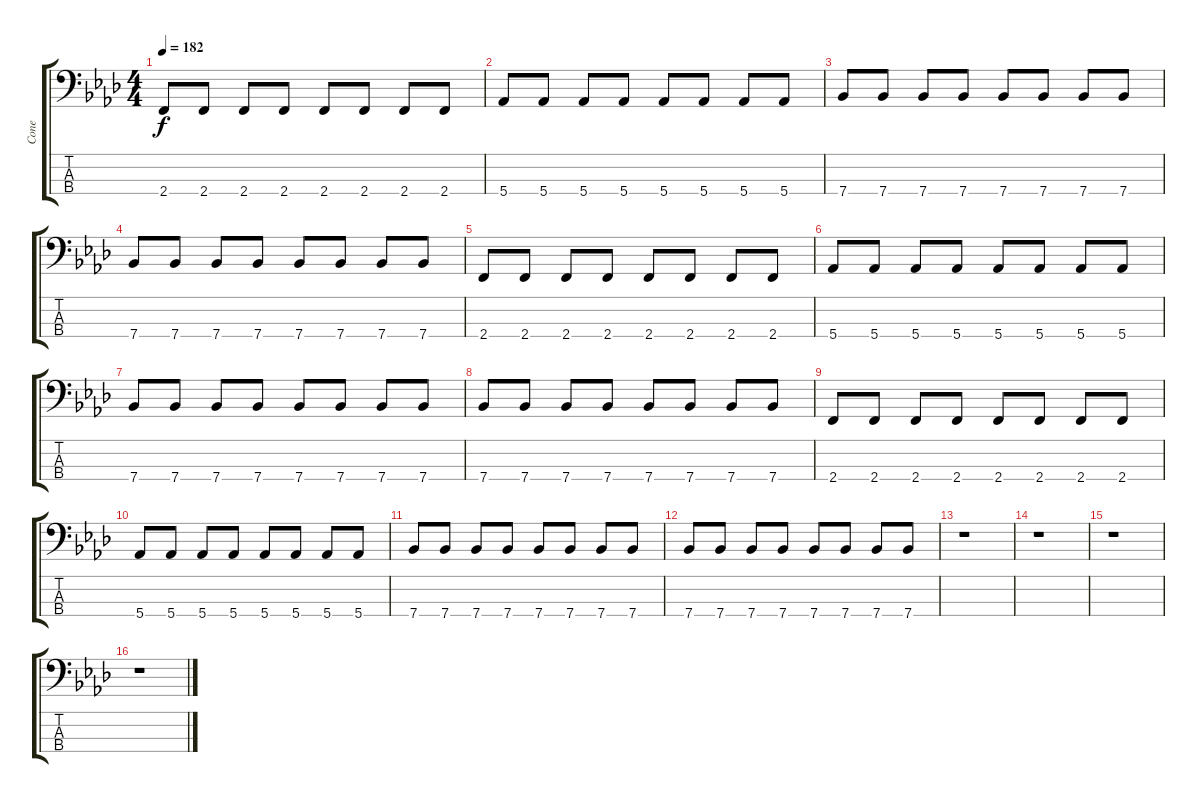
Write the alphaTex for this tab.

\track ("Cone" "Cone") {instrument electricbasspick}
\staff {score tabs}
\tuning (Gb2 Db2 Ab1 Eb1) {hide}
\ts (4 4)
\tempo 182
\clef f4
\ks ab
2.4.8{dy f} 2.4.8 2.4.8 2.4.8 2.4.8 2.4.8 2.4.8 2.4.8 |
5.4.8 5.4.8 5.4.8 5.4.8 5.4.8 5.4.8 5.4.8 5.4.8 |
7.4.8 7.4.8 7.4.8 7.4.8 7.4.8 7.4.8 7.4.8 7.4.8 |
7.4.8 7.4.8 7.4.8 7.4.8 7.4.8 7.4.8 7.4.8 7.4.8 |
2.4.8 2.4.8 2.4.8 2.4.8 2.4.8 2.4.8 2.4.8 2.4.8 |
5.4.8 5.4.8 5.4.8 5.4.8 5.4.8 5.4.8 5.4.8 5.4.8 |
7.4.8 7.4.8 7.4.8 7.4.8 7.4.8 7.4.8 7.4.8 7.4.8 |
7.4.8 7.4.8 7.4.8 7.4.8 7.4.8 7.4.8 7.4.8 7.4.8 |
2.4.8 2.4.8 2.4.8 2.4.8 2.4.8 2.4.8 2.4.8 2.4.8 |
5.4.8 5.4.8 5.4.8 5.4.8 5.4.8 5.4.8 5.4.8 5.4.8 |
7.4.8 7.4.8 7.4.8 7.4.8 7.4.8 7.4.8 7.4.8 7.4.8 |
7.4.8 7.4.8 7.4.8 7.4.8 7.4.8 7.4.8 7.4.8 7.4.8 |
r.1 |
r.1 |
r.1 |
r.1
